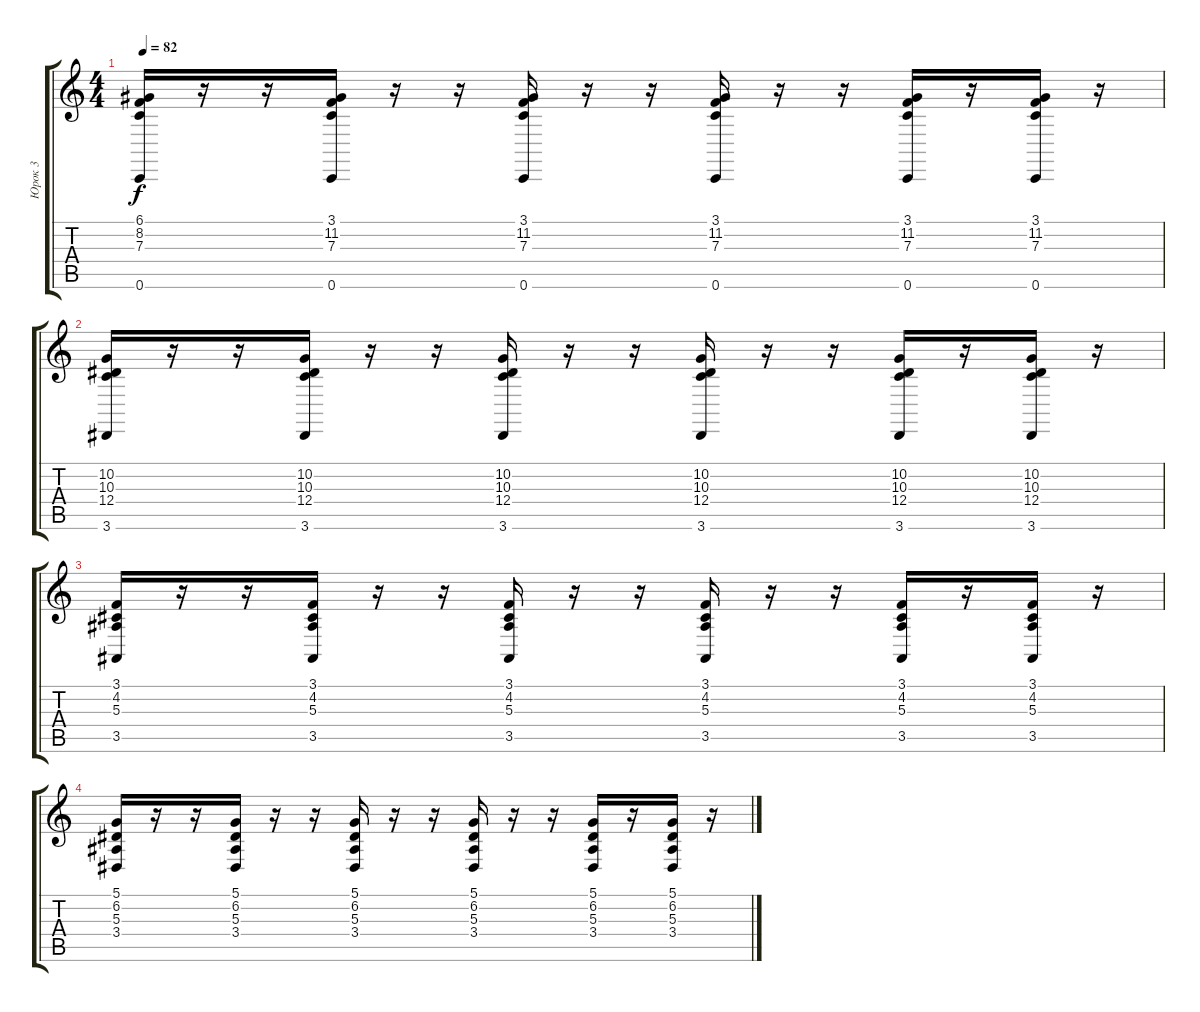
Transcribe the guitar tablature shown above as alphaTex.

\track ("Юрок 3" "Юрок 3") {instrument stringensemble1}
\staff {score tabs}
\tuning (D4 A3 F3 C3 G2 C2) {hide}
\ts (4 4)
\tempo 82
\clef g2
\ks c
(6.1 8.2 7.3 0.6).16{dy f} r.16 r.16 (3.1 11.2 7.3 0.6).16 r.16 r.16 (3.1 11.2 7.3 0.6).16 r.16 r.16 (3.1 11.2 7.3 0.6).16 r.16 r.16 (3.1 11.2 7.3 0.6).16 r.16 (3.1 11.2 7.3 0.6).16 r.16 |
(10.2 10.3 12.4 3.6).16 r.16 r.16 (10.2 10.3 12.4 3.6).16 r.16 r.16 (10.2 10.3 12.4 3.6).16 r.16 r.16 (10.2 10.3 12.4 3.6).16 r.16 r.16 (10.2 10.3 12.4 3.6).16 r.16 (10.2 10.3 12.4 3.6).16 r.16 |
(3.1 4.2 5.3 3.5).16 r.16 r.16 (3.1 4.2 5.3 3.5).16 r.16 r.16 (3.1 4.2 5.3 3.5).16 r.16 r.16 (3.1 4.2 5.3 3.5).16 r.16 r.16 (3.1 4.2 5.3 3.5).16 r.16 (3.1 4.2 5.3 3.5).16 r.16 |
(5.1 6.2 5.3 3.4).16 r.16 r.16 (5.1 6.2 5.3 3.4).16 r.16 r.16 (5.1 6.2 5.3 3.4).16 r.16 r.16 (5.1 6.2 5.3 3.4).16 r.16 r.16 (5.1 6.2 5.3 3.4).16 r.16 (5.1 6.2 5.3 3.4).16 r.16
